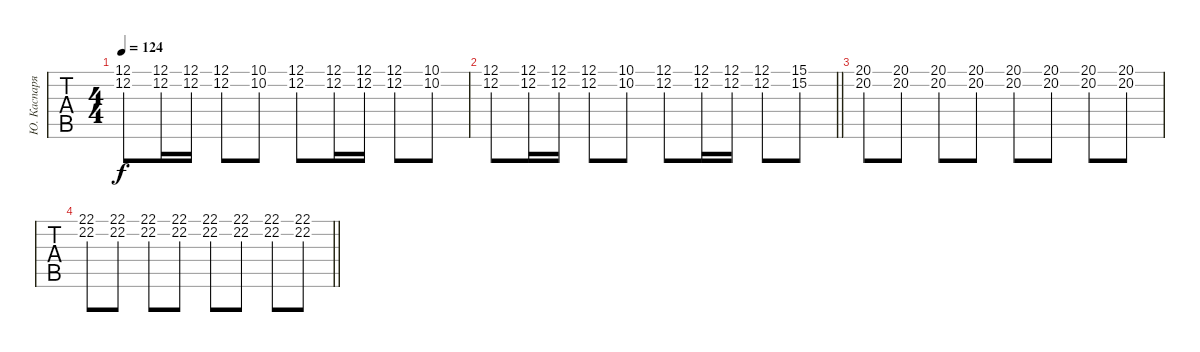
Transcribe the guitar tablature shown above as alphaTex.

\track ("Ю. Каспарян (2-е соло)" "Ю. Каспаря") {instrument overdrivenguitar}
\staff {tabs}
\tuning (E4 B3 G3 D3 A2 E2) {hide}
\ts (4 4)
\tempo 124
\clef g2
\ks c
(12.1 12.2).8{dy f} (12.1 12.2).16 (12.1 12.2).16 (12.1 12.2).8 (10.1 10.2).8 (12.1 12.2).8 (12.1 12.2).16 (12.1 12.2).16 (12.1 12.2).8 (10.1 10.2).8 |
\barLineRight lightlight
(12.1 12.2).8 (12.1 12.2).16 (12.1 12.2).16 (12.1 12.2).8 (10.1 10.2).8 (12.1 12.2).8 (12.1 12.2).16 (12.1 12.2).16 (12.1 12.2).8 (15.1 15.2).8 |
(20.1 20.2).8 (20.1 20.2).8 (20.1 20.2).8 (20.1 20.2).8 (20.1 20.2).8 (20.1 20.2).8 (20.1 20.2).8 (20.1 20.2).8 |
\barLineRight lightlight
(22.1 22.2).8 (22.1 22.2).8 (22.1 22.2).8 (22.1 22.2).8 (22.1 22.2).8 (22.1 22.2).8 (22.1 22.2).8 (22.1 22.2).8
